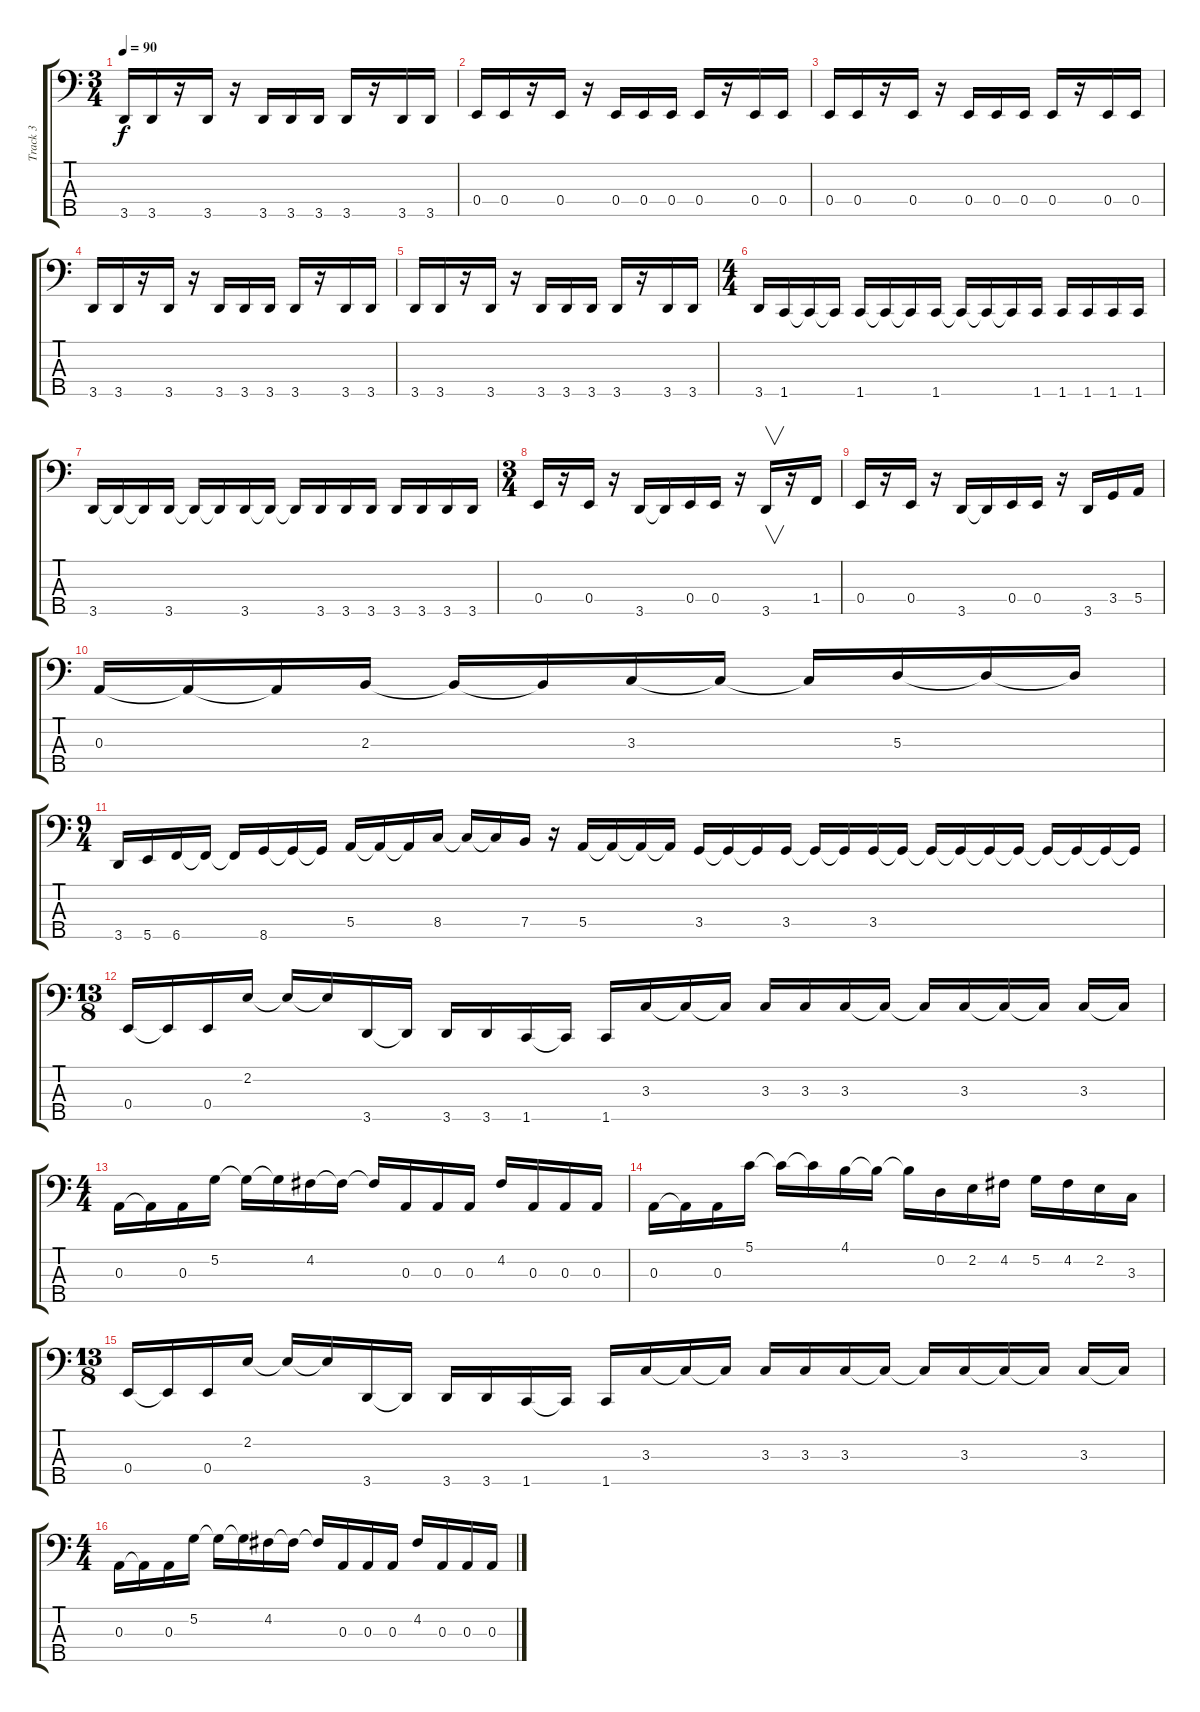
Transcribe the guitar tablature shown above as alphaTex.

\track ("Track 3" "Track 3") {instrument electricbassfinger}
\staff {score tabs}
\tuning (G2 D2 A1 E1 B0) {hide}
\ts (3 4)
\tempo 90
\clef f4
\ks c
3.5.16{dy f} 3.5.16 r.16 3.5.16 r.16 3.5.16 3.5.16 3.5.16 3.5.16 r.16 3.5.16 3.5.16 |
0.4.16 0.4.16 r.16 0.4.16 r.16 0.4.16 0.4.16 0.4.16 0.4.16 r.16 0.4.16 0.4.16 |
0.4.16 0.4.16 r.16 0.4.16 r.16 0.4.16 0.4.16 0.4.16 0.4.16 r.16 0.4.16 0.4.16 |
3.5.16 3.5.16 r.16 3.5.16 r.16 3.5.16 3.5.16 3.5.16 3.5.16 r.16 3.5.16 3.5.16 |
3.5.16 3.5.16 r.16 3.5.16 r.16 3.5.16 3.5.16 3.5.16 3.5.16 r.16 3.5.16 3.5.16 |
\ts (4 4)
3.5.16 1.5.16 1.5{t}.16 1.5{t}.16 1.5.16 1.5{t}.16 1.5{t}.16 1.5.16 1.5{t}.16 1.5{t}.16 1.5{t}.16 1.5.16 1.5.16 1.5.16 1.5.16 1.5.16 |
3.5.16 3.5{t}.16 3.5{t}.16 3.5.16 3.5{t}.16 3.5{t}.16 3.5.16 3.5{t}.16 3.5{t}.16 3.5.16 3.5.16 3.5.16 3.5.16 3.5.16 3.5.16 3.5.16 |
\ts (3 4)
0.4.16 r.16 0.4.16 r.16 3.5.16 3.5{t}.16 0.4.16 0.4.16 r.16 3.5.16{v} r.16 1.4.16 |
0.4.16 r.16 0.4.16 r.16 3.5.16 3.5{t}.16 0.4.16 0.4.16 r.16 3.5.16 3.4.16 5.4.16 |
0.3.16 0.3{t}.16 0.3{t}.16 2.3.16 2.3{t}.16 2.3{t}.16 3.3.16 3.3{t}.16 3.3{t}.16 5.3.16 5.3{t}.16 5.3{t}.16 |
\ts (9 4)
3.5.16 5.5.16 6.5.16 6.5{t}.16 6.5{t}.16 8.5.16 8.5{t}.16 8.5{t}.16 5.4.16 5.4{t}.16 5.4{t}.16 8.4.16 8.4{t}.16 8.4{t}.16 7.4.16 r.16 5.4.16 5.4{t}.16 5.4{t}.16 5.4{t}.16 3.4.16 3.4{t}.16 3.4{t}.16 3.4.16 3.4{t}.16 3.4{t}.16 3.4.16 3.4{t}.16 3.4{t}.16 3.4{t}.16 3.4{t}.16 3.4{t}.16 3.4{t}.16 3.4{t}.16 3.4{t}.16 3.4{t}.16 |
\ts (13 8)
0.4.16 0.4{t}.16 0.4.16 2.2.16 2.2{t}.16 2.2{t}.16 3.5.16 3.5{t}.16 3.5.16 3.5.16 1.5.16 1.5{t}.16 1.5.16 3.3.16 3.3{t}.16 3.3{t}.16 3.3.16 3.3.16 3.3.16 3.3{t}.16 3.3{t}.16 3.3.16 3.3{t}.16 3.3{t}.16 3.3.16 3.3{t}.16 |
\ts (4 4)
0.3.16 0.3{t}.16 0.3.16 5.2.16 5.2{t}.16 5.2{t}.16 4.2.16 4.2{t}.16 4.2{t}.16 0.3.16 0.3.16 0.3.16 4.2.16 0.3.16 0.3.16 0.3.16 |
0.3.16 0.3{t}.16 0.3.16 5.1.16 5.1{t}.16 5.1{t}.16 4.1.16 4.1{t}.16 4.1{t}.16 0.2.16 2.2.16 4.2.16 5.2.16 4.2.16 2.2.16 3.3.16 |
\ts (13 8)
0.4.16 0.4{t}.16 0.4.16 2.2.16 2.2{t}.16 2.2{t}.16 3.5.16 3.5{t}.16 3.5.16 3.5.16 1.5.16 1.5{t}.16 1.5.16 3.3.16 3.3{t}.16 3.3{t}.16 3.3.16 3.3.16 3.3.16 3.3{t}.16 3.3{t}.16 3.3.16 3.3{t}.16 3.3{t}.16 3.3.16 3.3{t}.16 |
\ts (4 4)
0.3.16 0.3{t}.16 0.3.16 5.2.16 5.2{t}.16 5.2{t}.16 4.2.16 4.2{t}.16 4.2{t}.16 0.3.16 0.3.16 0.3.16 4.2.16 0.3.16 0.3.16 0.3.16
